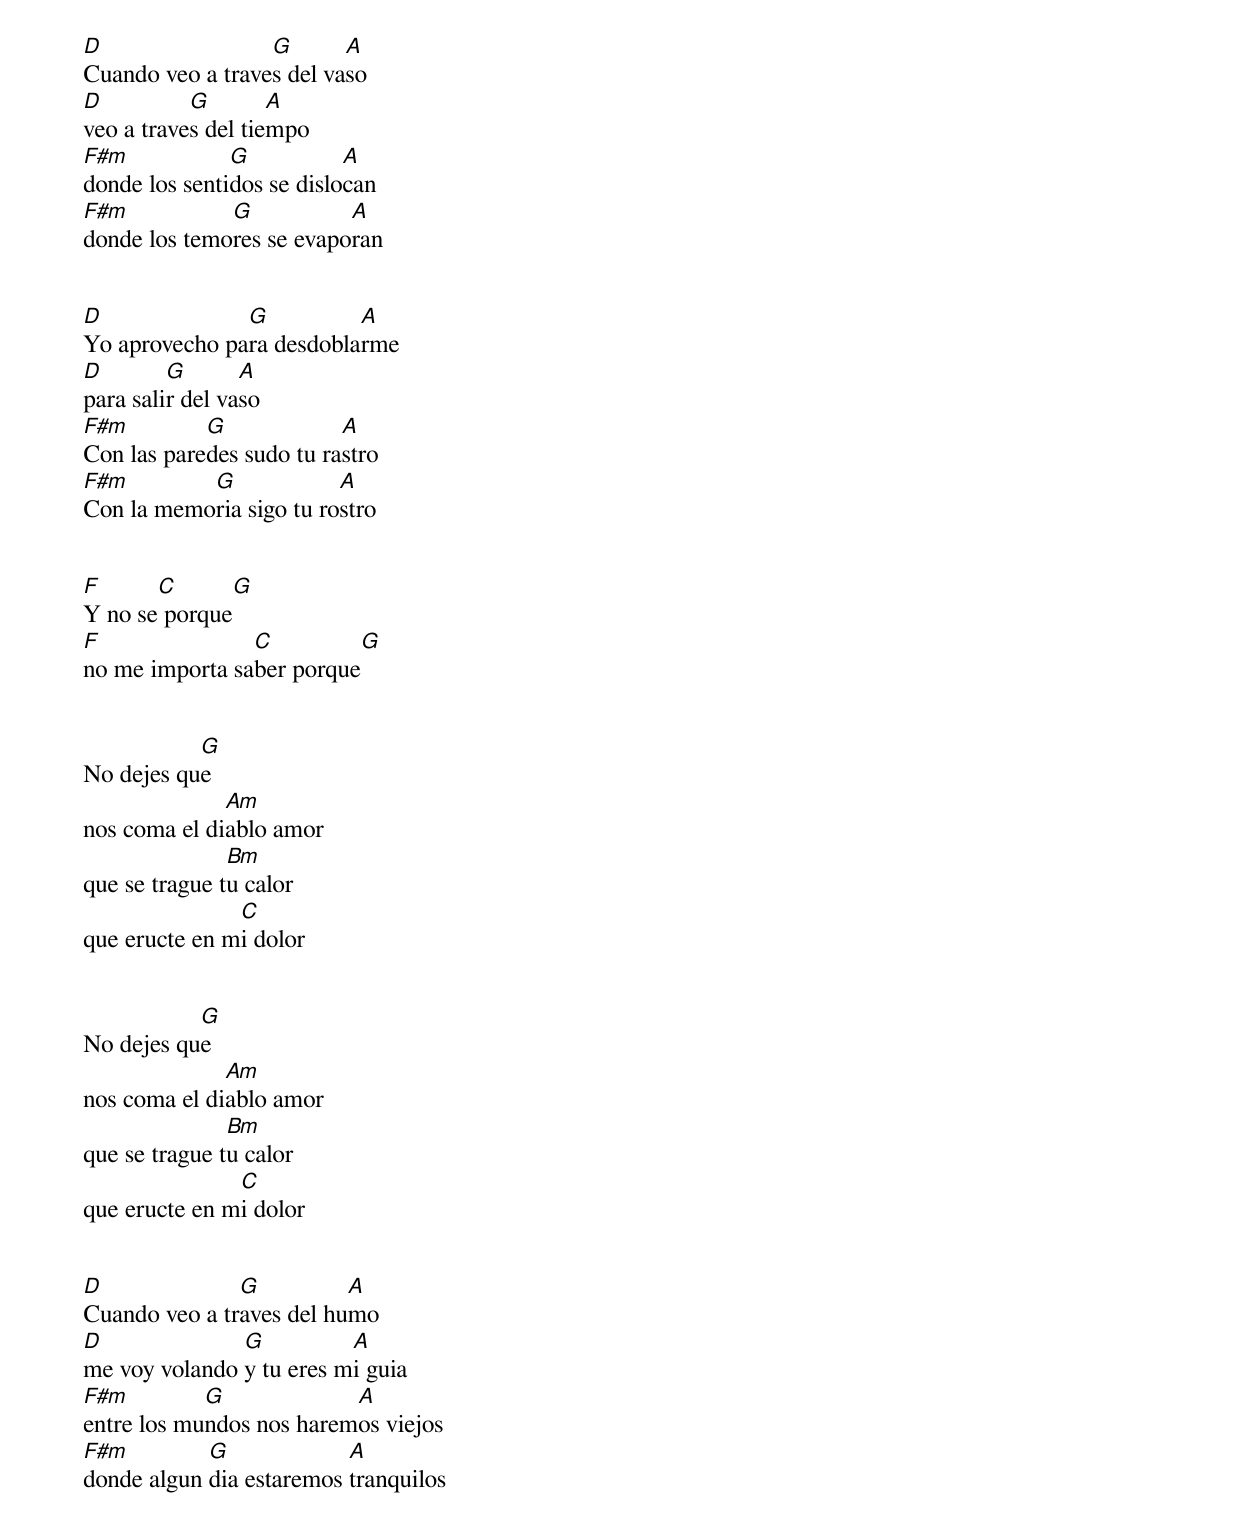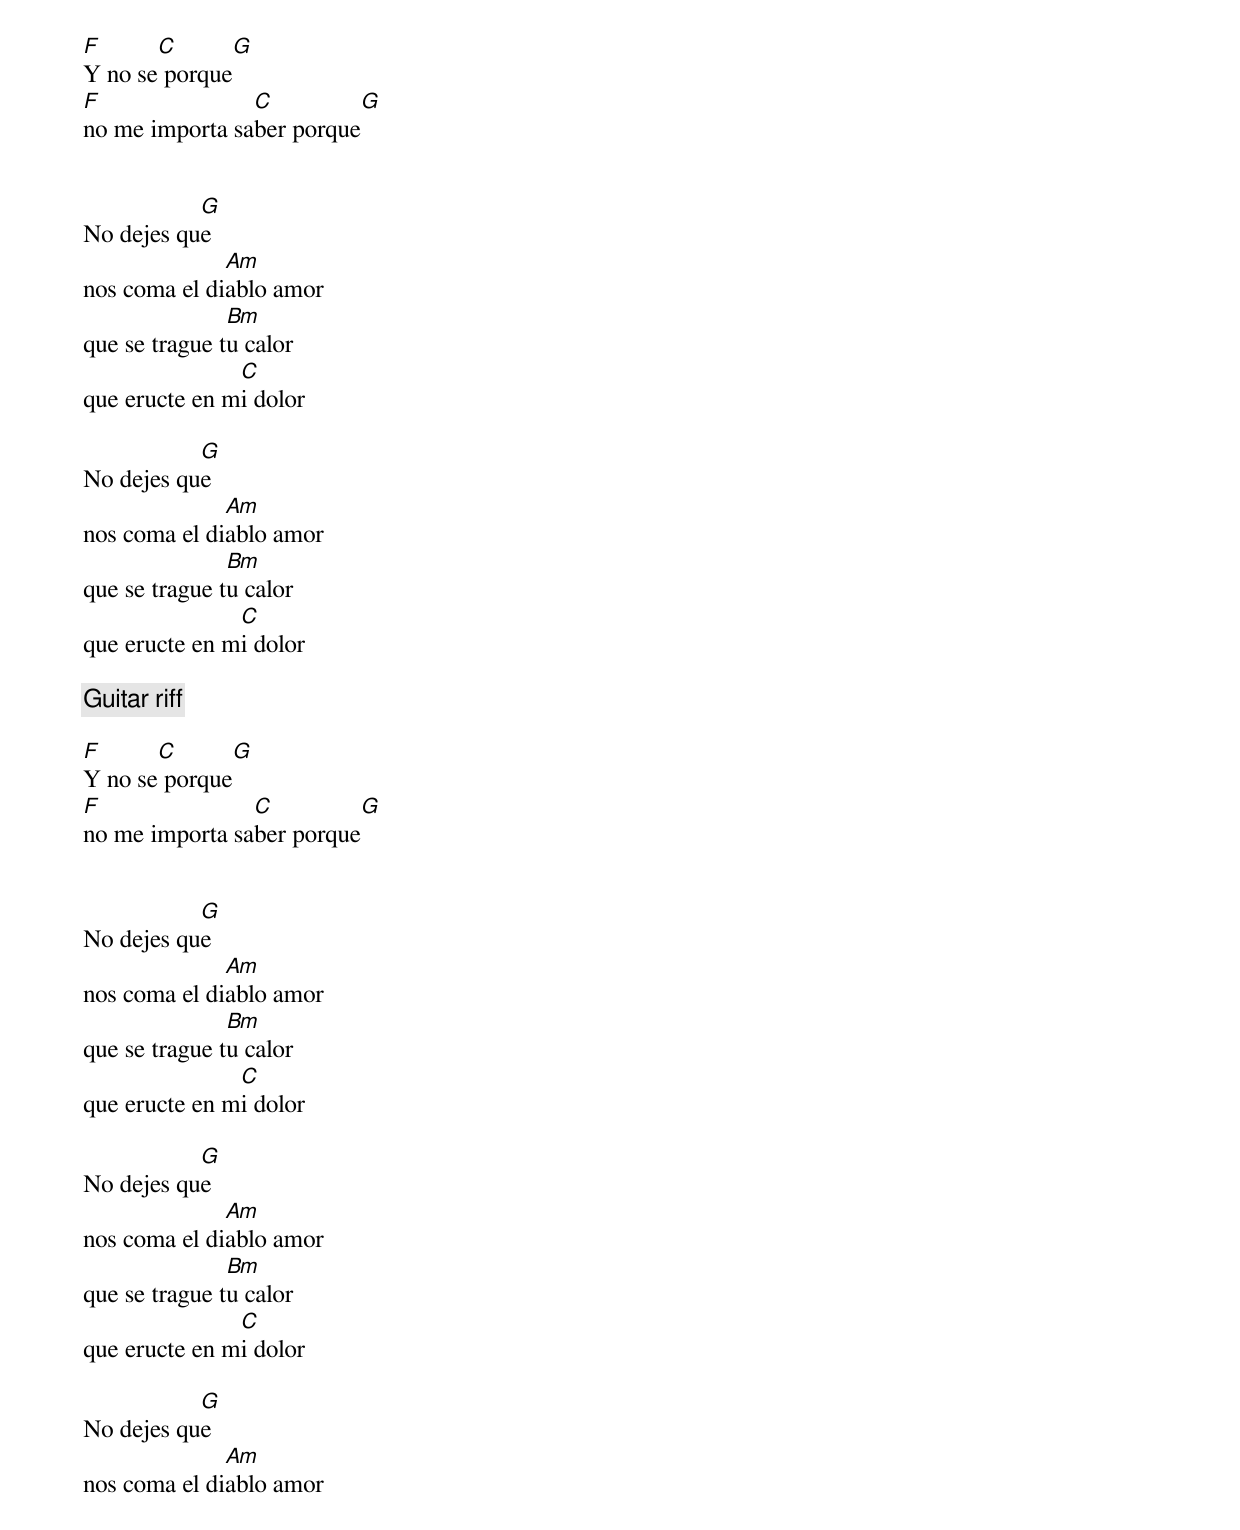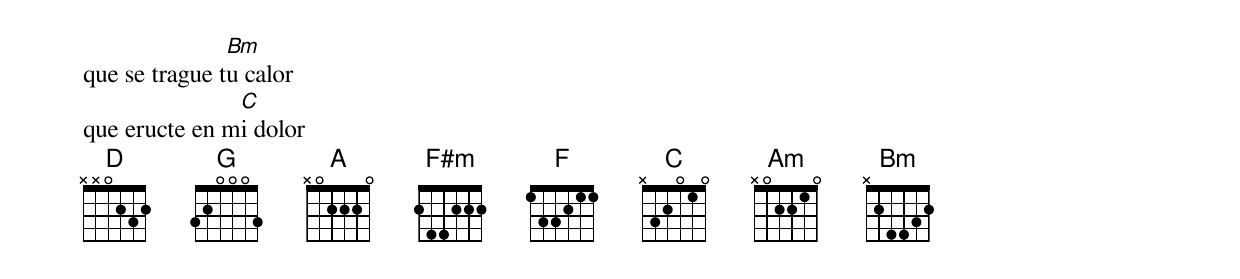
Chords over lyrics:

D                 G       A
Cuando veo a traves del vaso
D          G        A
veo a traves del tiempo
F#m            G           A
donde los sentidos se dislocan
F#m           G           A
donde los temores se evaporan


D              G          A
Yo aprovecho para desdoblarme
D        G       A
para salir del vaso
F#m         G             A
Con las paredes sudo tu rastro
F#m        G             A
Con la memoria sigo tu rostro


F      C      G
Y no se porque
F               C         G
no me importa saber porque


           G
No dejes que
              Am
nos coma el diablo amor
               Bm
que se trague tu calor
               C
que eructe en mi dolor


           G
No dejes que
              Am
nos coma el diablo amor
               Bm
que se trague tu calor
               C
que eructe en mi dolor


D              G          A
Cuando veo a traves del humo
D              G          A
me voy volando y tu eres mi guia
F#m         G             A
entre los mundos nos haremos viejos
F#m         G             A
donde algun dia estaremos tranquilos

F      C      G
Y no se porque
F               C         G
no me importa saber porque


           G
No dejes que
              Am
nos coma el diablo amor
               Bm
que se trague tu calor
               C
que eructe en mi dolor

           G
No dejes que
              Am
nos coma el diablo amor
               Bm
que se trague tu calor
               C
que eructe en mi dolor

[Guitar riff]

F      C      G
Y no se porque
F               C         G
no me importa saber porque


           G
No dejes que
              Am
nos coma el diablo amor
               Bm
que se trague tu calor
               C
que eructe en mi dolor

           G
No dejes que
              Am
nos coma el diablo amor
               Bm
que se trague tu calor
               C
que eructe en mi dolor

           G
No dejes que
              Am
nos coma el diablo amor
               Bm
que se trague tu calor
               C
que eructe en mi dolor
